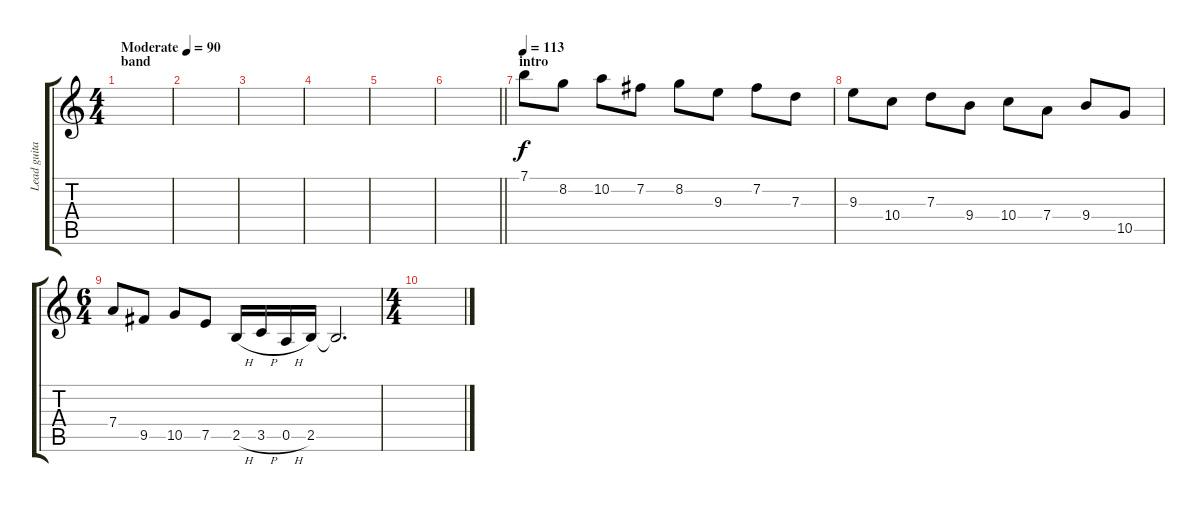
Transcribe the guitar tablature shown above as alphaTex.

\track ("Lead guitar 2" "Lead guita") {instrument overdrivenguitar}
\staff {score tabs}
\tuning (E4 B3 G3 D3 A2 E2) {hide}
\ts (4 4)
\section ("" "band")
\tempo (90 "Moderate")
\clef g2
\ks c
|
|
|
|
|
\barLineRight lightlight
|
\section ("" "intro")
\tempo 113
7.1.8 8.2.8 10.2.8 7.2.8 8.2.8 9.3.8 7.2.8 7.3.8 |
9.3.8 10.4.8 7.3.8 9.4.8 10.4.8 7.4.8 9.4.8 10.5.8 |
\ts (6 4)
7.4.8 9.5.8 10.5.8 7.5.8 2.5{h}.16 3.5{h}.16 0.5{h}.16 2.5.16 2.5{t}.2{d} |
\ts (4 4)
